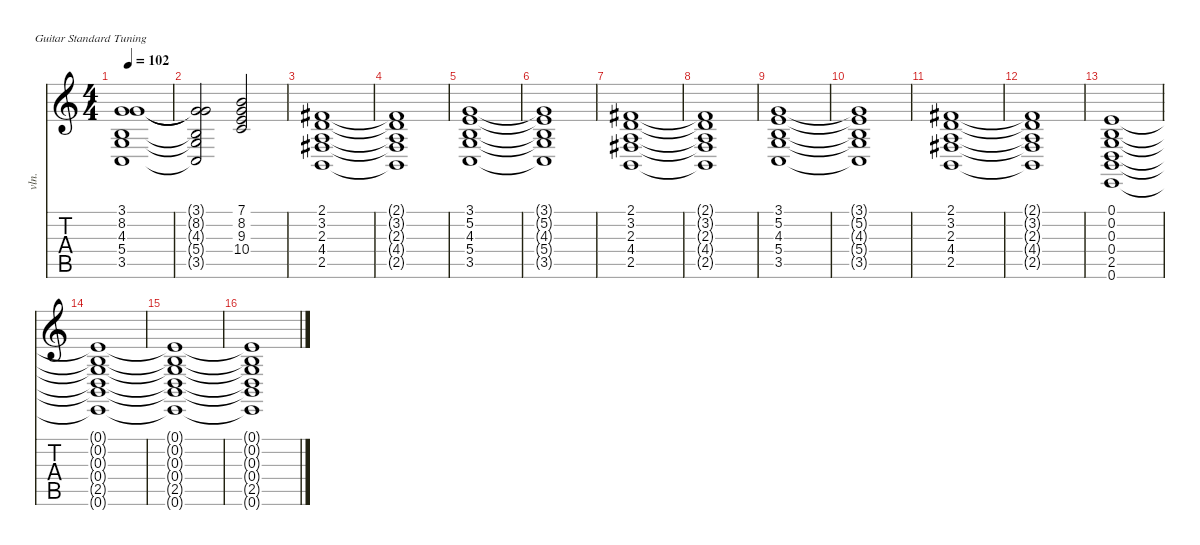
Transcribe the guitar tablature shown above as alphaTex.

\defaultSystemsLayout 4
\hideDynamics
\bracketExtendMode nobrackets
\otherSystemsTrackNameOrientation horizontal
\track ("Jon Carin" "vln.") {instrument stringensemble1}
\staff {score tabs}
\tuning (E4 B3 G3 D3 A2 E2)
\ts (4 4)
\tempo 102
\clef g2
\ks c
(3.1 8.2 4.3 5.4 3.5).1{dy f} |
(3.1{t} 8.2{t} 4.3{t} 5.4{t} 3.5{t}).2 (7.1 8.2 9.3 10.4).2 |
(2.1{acc #} 3.2 2.3 4.4{acc #} 2.5).1 |
(2.1{t acc #} 3.2{t} 2.3{t} 4.4{t acc #} 2.5{t}).1 |
(3.1 5.2 4.3 5.4 3.5).1 |
(3.1{t} 5.2{t} 4.3{t} 5.4{t} 3.5{t}).1 |
(2.1{acc #} 3.2 2.3 4.4{acc #} 2.5).1 |
(2.1{t acc #} 3.2{t} 2.3{t} 4.4{t acc #} 2.5{t}).1 |
(3.1 5.2 4.3 5.4 3.5).1 |
(3.1{t} 5.2{t} 4.3{t} 5.4{t} 3.5{t}).1 |
(2.1{acc #} 3.2 2.3 4.4{acc #} 2.5).1 |
(2.1{t acc #} 3.2{t} 2.3{t} 4.4{t acc #} 2.5{t}).1 |
(0.1 0.2 0.3 0.4 2.5 0.6).1 |
(0.1{t} 0.2{t} 0.3{t} 0.4{t} 2.5{t} 0.6{t}).1 |
(0.1{t} 0.2{t} 0.3{t} 0.4{t} 2.5{t} 0.6{t}).1 |
(0.1{t} 0.2{t} 0.3{t} 0.4{t} 2.5{t} 0.6{t}).1
